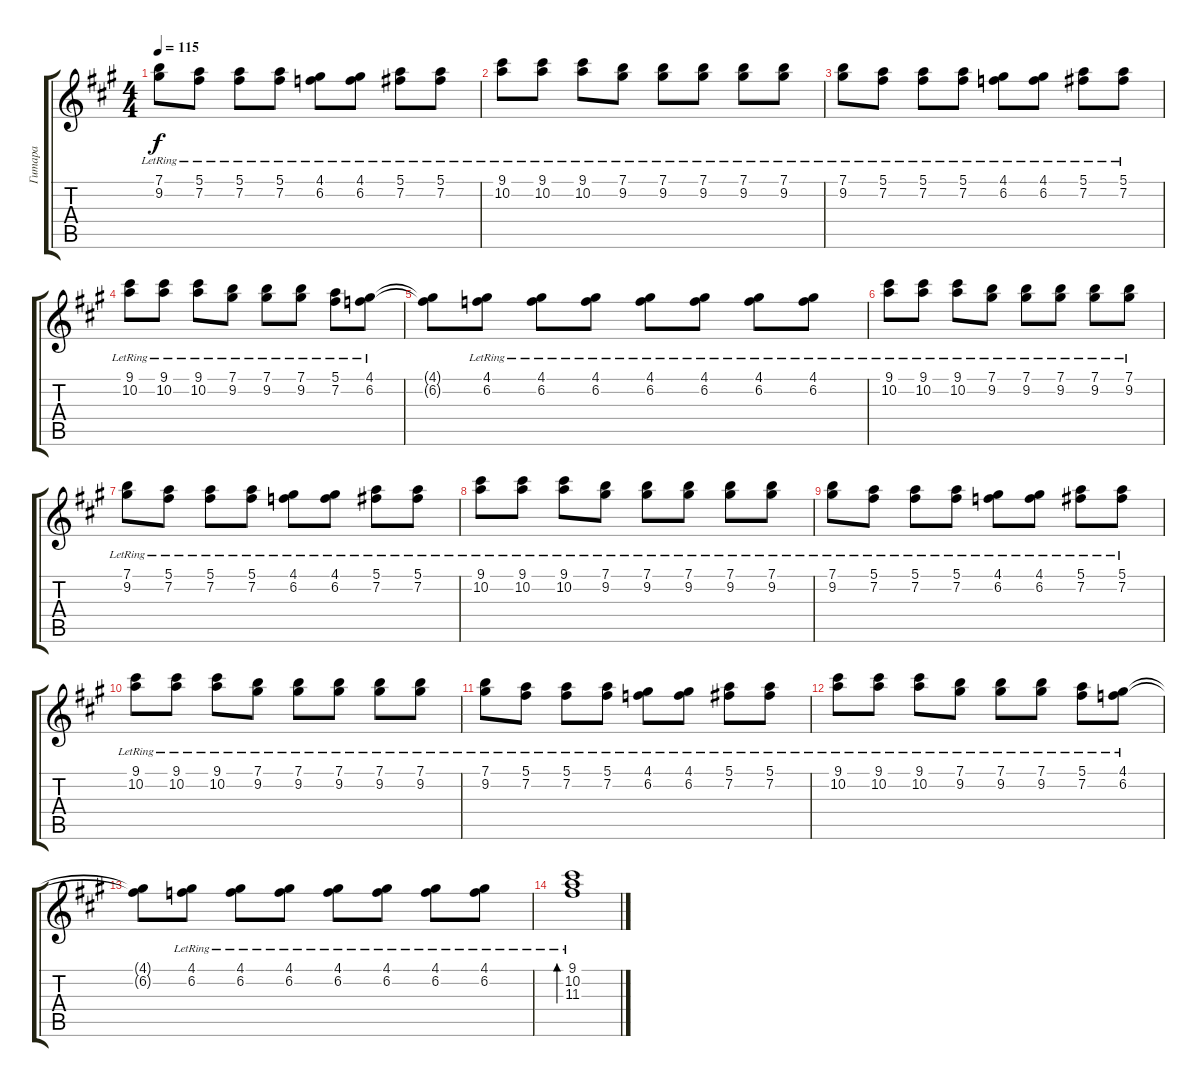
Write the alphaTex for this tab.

\track ("Гитара" "Гитара") {instrument acousticguitarsteel}
\staff {score tabs}
\tuning (E4 B3 G3 D3 A2 E2) {hide}
\ts (4 4)
\tempo 115
\clef g2
\ks f#minor
(7.1{lr} 9.2{lr}).8{dy f} (5.1{lr} 7.2{lr}).8 (5.1{lr} 7.2{lr}).8 (5.1{lr} 7.2{lr}).8 (4.1{lr} 6.2{lr}).8 (4.1{lr} 6.2{lr}).8 (5.1{lr} 7.2{lr}).8 (5.1{lr} 7.2{lr}).8 |
(9.1{lr} 10.2{lr}).8 (9.1{lr} 10.2{lr}).8 (9.1{lr} 10.2{lr}).8 (7.1{lr} 9.2{lr}).8 (7.1{lr} 9.2{lr}).8 (7.1{lr} 9.2{lr}).8 (7.1{lr} 9.2{lr}).8 (7.1{lr} 9.2{lr}).8 |
(7.1{lr} 9.2{lr}).8 (5.1{lr} 7.2{lr}).8 (5.1{lr} 7.2{lr}).8 (5.1{lr} 7.2{lr}).8 (4.1{lr} 6.2{lr}).8 (4.1{lr} 6.2{lr}).8 (5.1{lr} 7.2{lr}).8 (5.1{lr} 7.2{lr}).8 |
(9.1{lr} 10.2{lr}).8 (9.1{lr} 10.2{lr}).8 (9.1{lr} 10.2{lr}).8 (7.1{lr} 9.2{lr}).8 (7.1{lr} 9.2{lr}).8 (7.1{lr} 9.2{lr}).8 (5.1{lr} 7.2{lr}).8 (4.1{lr} 6.2{lr}).8 |
(4.1{t} 6.2{t}).8 (4.1{lr} 6.2{lr}).8 (4.1{lr} 6.2{lr}).8 (4.1{lr} 6.2{lr}).8 (4.1{lr} 6.2{lr}).8 (4.1{lr} 6.2{lr}).8 (4.1{lr} 6.2{lr}).8 (4.1{lr} 6.2{lr}).8 |
(9.1{lr} 10.2{lr}).8{volume 11 instrument acousticguitarsteel} (9.1{lr} 10.2{lr}).8 (9.1{lr} 10.2{lr}).8 (7.1{lr} 9.2{lr}).8 (7.1{lr} 9.2{lr}).8 (7.1{lr} 9.2{lr}).8 (7.1{lr} 9.2{lr}).8 (7.1{lr} 9.2{lr}).8 |
(7.1{lr} 9.2).8 (5.1{lr} 7.2{lr}).8 (5.1{lr} 7.2{lr}).8 (5.1{lr} 7.2{lr}).8 (4.1{lr} 6.2{lr}).8 (4.1 6.2{lr}).8 (5.1{lr} 7.2{lr}).8 (5.1{lr} 7.2{lr}).8 |
(9.1{lr} 10.2{lr}).8 (9.1{lr} 10.2{lr}).8 (9.1{lr} 10.2{lr}).8 (7.1{lr} 9.2{lr}).8 (7.1{lr} 9.2{lr}).8 (7.1{lr} 9.2{lr}).8 (7.1{lr} 9.2{lr}).8 (7.1{lr} 9.2{lr}).8 |
(7.1{lr} 9.2{lr}).8 (5.1{lr} 7.2{lr}).8 (5.1{lr} 7.2{lr}).8 (5.1{lr} 7.2{lr}).8 (4.1{lr} 6.2{lr}).8 (4.1{lr} 6.2{lr}).8 (5.1{lr} 7.2{lr}).8 (5.1{lr} 7.2{lr}).8 |
(9.1{lr} 10.2{lr}).8 (9.1{lr} 10.2{lr}).8 (9.1{lr} 10.2{lr}).8 (7.1{lr} 9.2{lr}).8 (7.1{lr} 9.2{lr}).8 (7.1{lr} 9.2{lr}).8 (7.1{lr} 9.2{lr}).8 (7.1{lr} 9.2{lr}).8 |
(7.1{lr} 9.2{lr}).8 (5.1{lr} 7.2{lr}).8 (5.1{lr} 7.2{lr}).8 (5.1{lr} 7.2{lr}).8 (4.1{lr} 6.2{lr}).8 (4.1{lr} 6.2{lr}).8 (5.1{lr} 7.2{lr}).8 (5.1{lr} 7.2{lr}).8 |
(9.1{lr} 10.2{lr}).8 (9.1{lr} 10.2{lr}).8 (9.1{lr} 10.2{lr}).8 (7.1{lr} 9.2{lr}).8 (7.1{lr} 9.2{lr}).8 (7.1{lr} 9.2{lr}).8 (5.1{lr} 7.2{lr}).8 (4.1{lr} 6.2{lr}).8 |
(4.1{t} 6.2{t}).8 (4.1{lr} 6.2{lr}).8 (4.1{lr} 6.2{lr}).8 (4.1{lr} 6.2{lr}).8 (4.1{lr} 6.2{lr}).8 (4.1{lr} 6.2{lr}).8 (4.1{lr} 6.2{lr}).8 (4.1{lr} 6.2{lr}).8 |
(9.1{lr} 10.2{lr} 11.3{lr}).1{bd 60}
